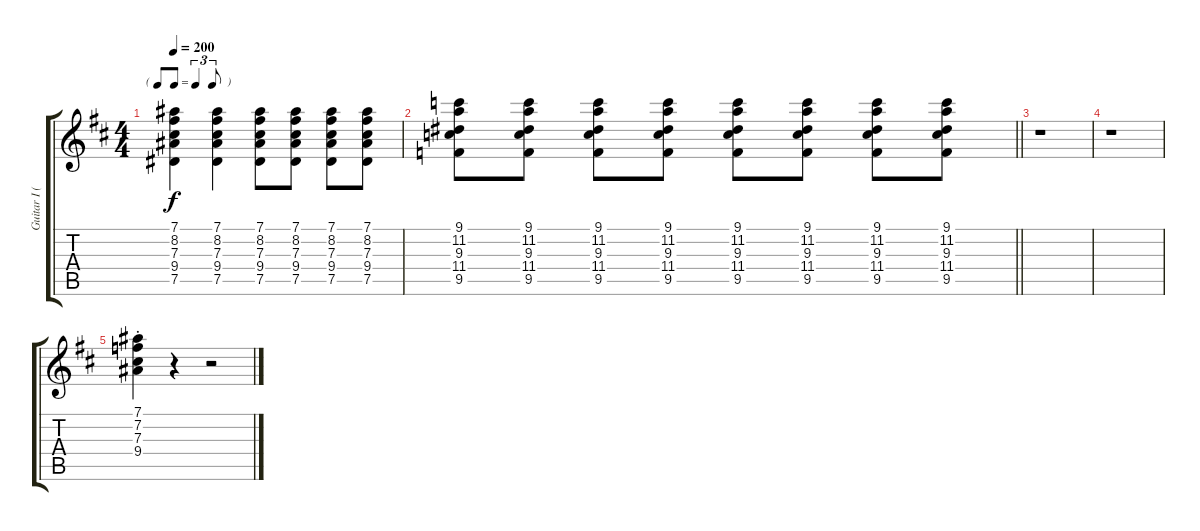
\track ("Guitar I (Sakito)" "Guitar I (") {instrument overdrivenguitar}
\staff {score tabs}
\tuning (Eb4 Bb3 Gb3 Db3 Ab2 Eb2) {hide}
\ts (4 4)
\tf triplet8th
\tempo 200
\clef g2
\ks d
(7.1 8.2 7.3 9.4 7.5).4{dy f} (7.1 8.2 7.3 9.4 7.5).4 (7.1 8.2 7.3 9.4 7.5).8 (7.1 8.2 7.3 9.4 7.5).8 (7.1 8.2 7.3 9.4 7.5).8 (7.1 8.2 7.3 9.4 7.5).8 |
\barLineRight lightlight
(9.1 11.2 9.3 11.4 9.5).8 (9.1 11.2 9.3 11.4 9.5).8 (9.1 11.2 9.3 11.4 9.5).8 (9.1 11.2 9.3 11.4 9.5).8 (9.1 11.2 9.3 11.4 9.5).8 (9.1 11.2 9.3 11.4 9.5).8 (9.1 11.2 9.3 11.4 9.5).8 (9.1 11.2 9.3 11.4 9.5).8 |
r.1 |
r.1 |
(7.1 7.2 7.3 9.4{st}).4 r.4 r.2
